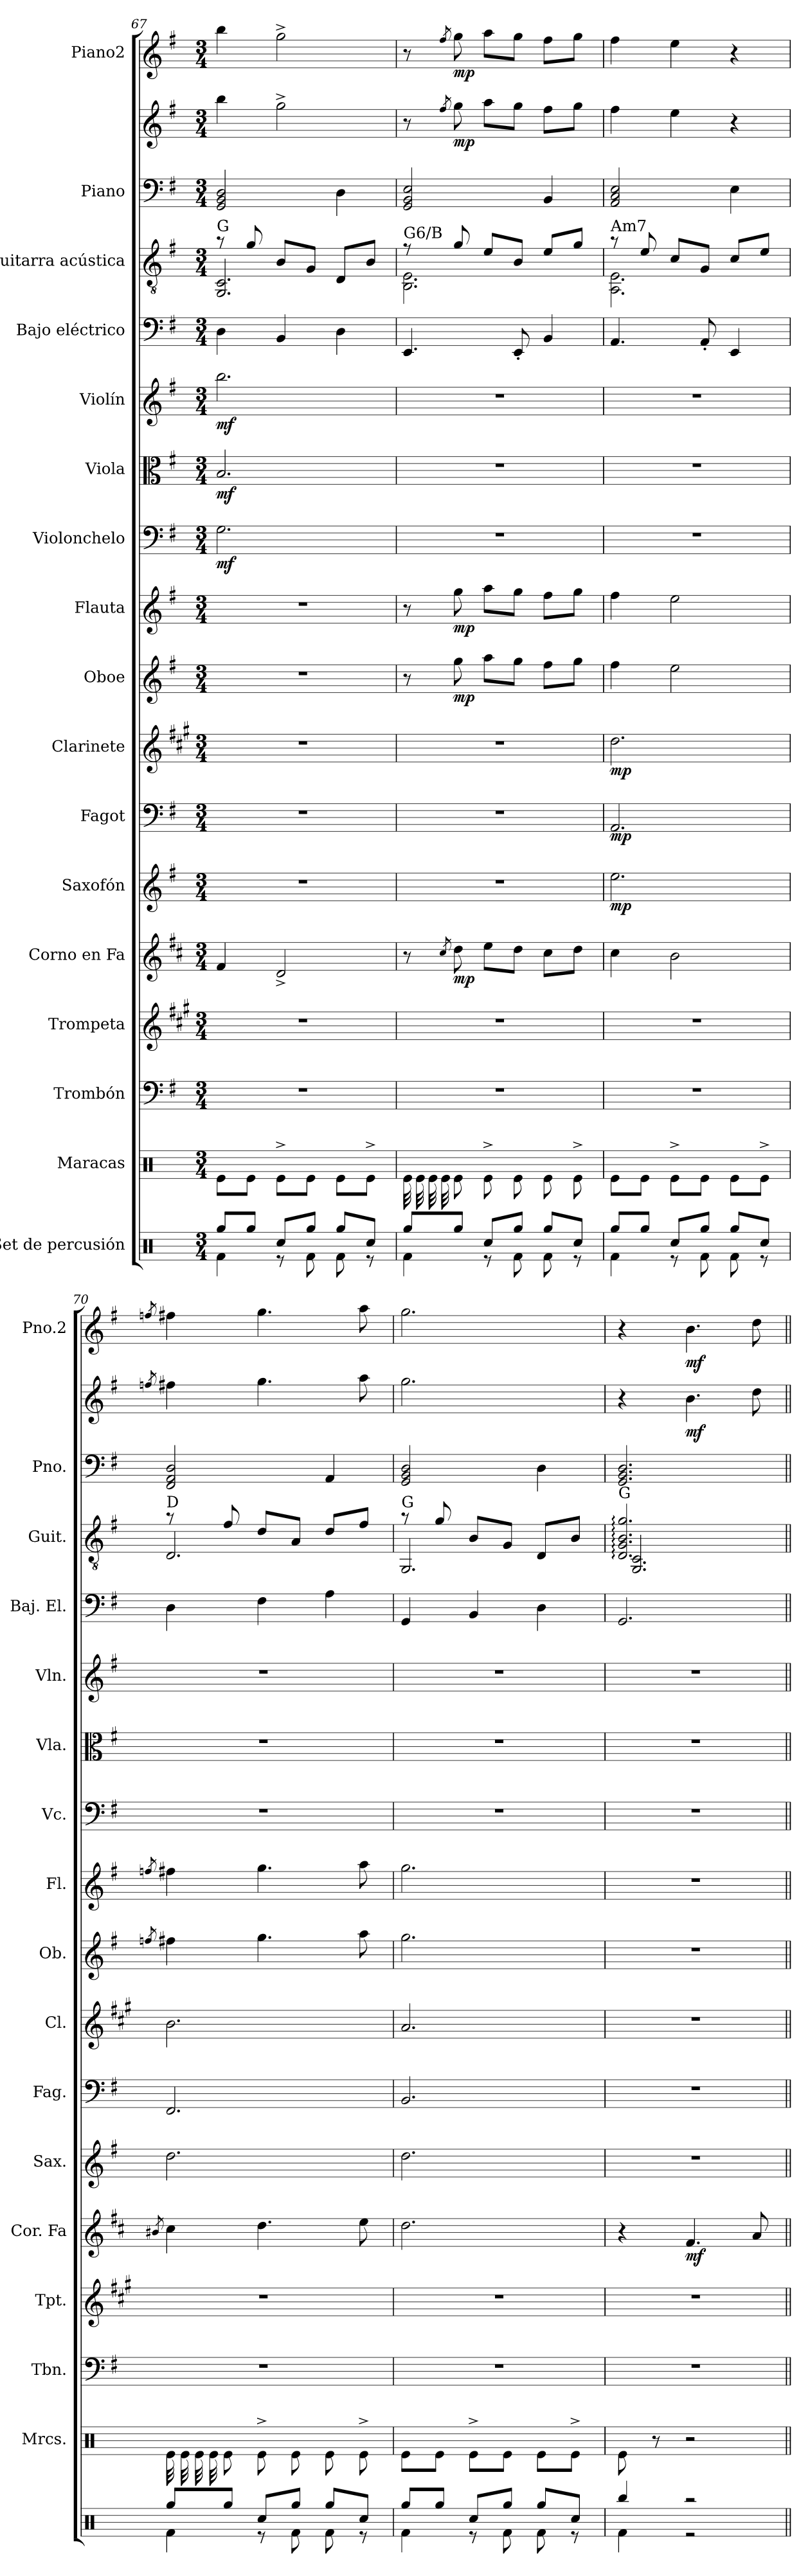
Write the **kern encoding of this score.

**kern	**kern	**kern	**kern	**kern	**dynam	**kern	**dynam	**kern	**dynam	**kern	**dynam	**kern	**dynam	**kern	**dynam	**kern	**dynam	**kern	**dynam	**kern	**dynam	**kern	**kern	**kern	**kern	**dynam	**kern	**dynam
*part17	*part16	*part15	*part14	*part13	*part13	*part12	*part12	*part11	*part11	*part10	*part10	*part9	*part9	*part8	*part8	*part7	*part7	*part6	*part6	*part5	*part5	*part4	*part3	*part2	*part2	*part2	*part1	*part1
*staff18	*staff17	*staff16	*staff15	*staff14	*staff14	*staff13	*staff13	*staff12	*staff12	*staff11	*staff11	*staff10	*staff10	*staff9	*staff9	*staff8	*staff8	*staff7	*staff7	*staff6	*staff6	*staff5	*staff4	*staff3	*staff2	*staff2/3	*staff1	*staff1
*I"Set de percusión	*I"Maracas	*I"Trombón	*I"Trompeta	*I"Corno en Fa	*	*I"Saxofón	*	*I"Fagot	*	*I"Clarinete	*	*I"Oboe	*	*I"Flauta	*	*I"Violonchelo	*	*I"Viola	*	*I"Violín	*	*I"Bajo eléctrico	*I"Guitarra acústica	*I"Piano	*	*	*I"Piano2	*
*	*I'Mrcs.	*I'Tbn.	*I'Tpt.	*I'Cor. Fa	*	*I'Sax.	*	*I'Fag.	*	*I'Cl.	*	*I'Ob.	*	*I'Fl.	*	*I'Vc.	*	*I'Vla.	*	*I'Vln.	*	*I'Baj. El.	*I'Guit.	*I'Pno.	*	*	*I'Pno.2	*
*clefX	*clefX	*clefF4	*clefG2	*clefG2	*	*clefG2	*	*clefF4	*	*clefG2	*	*clefG2	*	*clefG2	*	*clefF4	*	*clefC3	*	*clefG2	*	*clefF4	*clefGv2	*clefF4	*clefG2	*	*clefG2	*
*	*	*	*ITrd1c2	*ITrd4c7	*	*ITrd8c14	*	*	*	*ITrd1c2	*	*	*	*	*	*	*	*	*	*	*	*ITrd7c12	*	*	*	*	*	*
*k[]	*k[]	*k[f#]	*k[f#]	*k[f#]	*	*k[f#]	*	*k[f#]	*	*k[f#]	*	*k[f#]	*	*k[f#]	*	*k[f#]	*	*k[f#]	*	*k[f#]	*	*k[f#]	*k[f#]	*k[f#]	*k[f#]	*	*k[f#]	*
*M3/4	*M3/4	*M3/4	*M3/4	*M3/4	*	*M3/4	*	*M3/4	*	*M3/4	*	*M3/4	*	*M3/4	*	*M3/4	*	*M3/4	*	*M3/4	*	*M3/4	*M3/4	*M3/4	*M3/4	*	*M3/4	*
=67	=67	=67	=67	=67	=67	=67	=67	=67	=67	=67	=67	=67	=67	=67	=67	=67	=67	=67	=67	=67	=67	=67	=67	=67	=67	=67	=67	=67
*^	*	*	*	*	*	*	*	*	*	*	*	*	*	*	*	*	*	*	*	*	*	*	*^	*	*	*	*	*
!	!	!	!	!	!	!	!	!	!	!	!	!	!	!	!	!	!	!	!	!	!	!	!	!LO:TX:a:t=G	!	!	!	!	!	!
!	!	!	!	!	!	!	!	!	!	!	!	!	!	!	!	!	!	!LO:DY:b	!	!LO:DY:b	!	!LO:DY:b	!	!	!	!	!	!	!	!
8Rgg/L	4Rf\	8Re\L	2.r	2.r	4B/	.	2.r	.	2.r	.	2.r	.	2.r	.	2.r	.	2.G\	mf	2.B/	mf	2.bb\	mf	4DD\	8r	2.GG/ 2.C/	2GG/ 2BB/ 2D/	4bb\	.	4bb\	.
8Rgg/J	.	8Re\J	.	.	.	.	.	.	.	.	.	.	.	.	.	.	.	.	.	.	.	.	.	8g/	.	.	.	.	.	.
8Rcc/L	8r	8Re^\L	.	.	2G^/	.	.	.	.	.	.	.	.	.	.	.	.	.	.	.	.	.	4BBB/	8B/L	.	.	2gg^\	.	2gg^\	.
8Rgg/J	8Rf\	8Re\J	.	.	.	.	.	.	.	.	.	.	.	.	.	.	.	.	.	.	.	.	.	8G/J	.	.	.	.	.	.
8Rgg/L	8Rf\	8Re\L	.	.	.	.	.	.	.	.	.	.	.	.	.	.	.	.	.	.	.	.	4DD\	8D/L	.	4D\	.	.	.	.
8Rcc/J	8r	8Re^\J	.	.	.	.	.	.	.	.	.	.	.	.	.	.	.	.	.	.	.	.	.	8B/J	.	.	.	.	.	.
=68	=68	=68	=68	=68	=68	=68	=68	=68	=68	=68	=68	=68	=68	=68	=68	=68	=68	=68	=68	=68	=68	=68	=68	=68	=68	=68	=68	=68	=68	=68
!	!	!	!	!	!	!	!	!	!	!	!	!	!	!	!	!	!	!	!	!	!	!	!	!LO:TX:a:t=G6/B	!	!	!	!	!	!
*	*	*tremolo	*	*	*	*	*	*	*	*	*	*	*	*	*	*	*	*	*	*	*	*	*	*	*	*	*	*	*	*
8Rgg/L	4Rf\	32Re\LLL	2.r	2.r	8r	.	2.r	.	2.r	.	2.r	.	8r	.	8r	.	2.r	.	2.r	.	2.r	.	4.EEE/	8r	2.BB\ 2.E\	2GG/ 2BB/ 2E/	8r	.	8r	.
.	.	32Re\	.	.	.	.	.	.	.	.	.	.	.	.	.	.	.	.	.	.	.	.	.	.	.	.	.	.	.	.
.	.	32Re\	.	.	.	.	.	.	.	.	.	.	.	.	.	.	.	.	.	.	.	.	.	.	.	.	.	.	.	.
.	.	32Re\	.	.	.	.	.	.	.	.	.	.	.	.	.	.	.	.	.	.	.	.	.	.	.	.	.	.	.	.
*	*	*Xtremolo	*	*	*	*	*	*	*	*	*	*	*	*	*	*	*	*	*	*	*	*	*	*	*	*	*	*	*	*
.	.	.	.	.	8qf#/	.	.	.	.	.	.	.	.	.	.	.	.	.	.	.	.	.	.	.	.	.	8qff#/	.	8qff#/	.
!	!	!	!	!	!	!LO:DY:b	!	!	!	!	!	!	!	!LO:DY:b	!	!LO:DY:b	!	!	!	!	!	!	!	!	!	!	!	!LO:DY:b	!	!LO:DY:b
8Rgg/J	.	8Re\J	.	.	8g\	mp	.	.	.	.	.	.	8gg\	mp	8gg\	mp	.	.	.	.	.	.	.	8g/	.	.	8gg\	mp	8gg\	mp
8Rcc/L	8r	8Re^\L	.	.	8a\L	.	.	.	.	.	.	.	8aa\L	.	8aa\L	.	.	.	.	.	.	.	.	8e/L	.	.	8aa\L	.	8aa\L	.
8Rgg/J	8Rf\	8Re\J	.	.	8g\J	.	.	.	.	.	.	.	8gg\J	.	8gg\J	.	.	.	.	.	.	.	8EEE'/	8B/J	.	.	8gg\J	.	8gg\J	.
8Rgg/L	8Rf\	8Re\L	.	.	8f#\L	.	.	.	.	.	.	.	8ff#\L	.	8ff#\L	.	.	.	.	.	.	.	4BBB/	8e/L	.	4BB/	8ff#\L	.	8ff#\L	.
8Rcc/J	8r	8Re^\J	.	.	8g\J	.	.	.	.	.	.	.	8gg\J	.	8gg\J	.	.	.	.	.	.	.	.	8g/J	.	.	8gg\J	.	8gg\J	.
=69	=69	=69	=69	=69	=69	=69	=69	=69	=69	=69	=69	=69	=69	=69	=69	=69	=69	=69	=69	=69	=69	=69	=69	=69	=69	=69	=69	=69	=69	=69
!	!	!	!	!	!	!	!	!	!	!	!	!	!	!	!	!	!	!	!	!	!	!	!	!LO:TX:a:t=Am7	!	!	!	!	!	!
!	!	!	!	!	!	!	!	!LO:DY:b	!	!LO:DY:b	!	!LO:DY:b	!	!	!	!	!	!	!	!	!	!	!	!	!	!	!	!	!	!
8Rgg/L	4Rf\	8Re\L	2.r	2.r	4f#\	.	2.e\	mp	2.AA/	mp	2.cc\	mp	4ff#\	.	4ff#\	.	2.r	.	2.r	.	2.r	.	4.AAA/	8r	2.AA\ 2.E\	2AA/ 2C/ 2E/	4ff#\	.	4ff#\	.
8Rgg/J	.	8Re\J	.	.	.	.	.	.	.	.	.	.	.	.	.	.	.	.	.	.	.	.	.	8e/	.	.	.	.	.	.
8Rcc/L	8r	8Re^\L	.	.	2e\	.	.	.	.	.	.	.	2ee\	.	2ee\	.	.	.	.	.	.	.	.	8c/L	.	.	4ee\	.	4ee\	.
8Rgg/J	8Rf\	8Re\J	.	.	.	.	.	.	.	.	.	.	.	.	.	.	.	.	.	.	.	.	8AAA'/	8G/J	.	.	.	.	.	.
8Rgg/L	8Rf\	8Re\L	.	.	.	.	.	.	.	.	.	.	.	.	.	.	.	.	.	.	.	.	4EEE/	8c/L	.	4E\	4r	.	4r	.
8Rcc/J	8r	8Re^\J	.	.	.	.	.	.	.	.	.	.	.	.	.	.	.	.	.	.	.	.	.	8e/J	.	.	.	.	.	.
!!LO:PB:g=z
=70	=70	=70	=70	=70	=70	=70	=70	=70	=70	=70	=70	=70	=70	=70	=70	=70	=70	=70	=70	=70	=70	=70	=70	=70	=70	=70	=70	=70	=70	=70
.	.	.	.	.	8qe#X/	.	.	.	.	.	.	.	8qffn/	.	8qffn/	.	.	.	.	.	.	.	.	.	.	.	8qffn/	.	8qffn/	.
!	!	!	!	!	!	!	!	!	!	!	!	!	!	!	!	!	!	!	!	!	!	!	!	!LO:TX:a:t=D	!	!	!	!	!	!
*	*	*tremolo	*	*	*	*	*	*	*	*	*	*	*	*	*	*	*	*	*	*	*	*	*	*	*	*	*	*	*	*
8Rgg/L	4Rf\	32Re\LLL	2.r	2.r	4f#\	.	2.d\	.	2.FF#/	.	2.a\	.	4ff#X\	.	4ff#X\	.	2.r	.	2.r	.	2.r	.	4DD\	8r	2.D/	2FF#/ 2AA/ 2D/	4ff#X\	.	4ff#X\	.
.	.	32Re\	.	.	.	.	.	.	.	.	.	.	.	.	.	.	.	.	.	.	.	.	.	.	.	.	.	.	.	.
.	.	32Re\	.	.	.	.	.	.	.	.	.	.	.	.	.	.	.	.	.	.	.	.	.	.	.	.	.	.	.	.
.	.	32Re\	.	.	.	.	.	.	.	.	.	.	.	.	.	.	.	.	.	.	.	.	.	.	.	.	.	.	.	.
*	*	*Xtremolo	*	*	*	*	*	*	*	*	*	*	*	*	*	*	*	*	*	*	*	*	*	*	*	*	*	*	*	*
8Rgg/J	.	8Re\J	.	.	.	.	.	.	.	.	.	.	.	.	.	.	.	.	.	.	.	.	.	8f#/	.	.	.	.	.	.
8Rcc/L	8r	8Re^\L	.	.	4.g\	.	.	.	.	.	.	.	4.gg\	.	4.gg\	.	.	.	.	.	.	.	4FF#\	8d/L	.	.	4.gg\	.	4.gg\	.
8Rgg/J	8Rf\	8Re\J	.	.	.	.	.	.	.	.	.	.	.	.	.	.	.	.	.	.	.	.	.	8A/J	.	.	.	.	.	.
8Rgg/L	8Rf\	8Re\L	.	.	.	.	.	.	.	.	.	.	.	.	.	.	.	.	.	.	.	.	4AA\	8d/L	.	4AA/	.	.	.	.
8Rcc/J	8r	8Re^\J	.	.	8a\	.	.	.	.	.	.	.	8aa\	.	8aa\	.	.	.	.	.	.	.	.	8f#/J	.	.	8aa\	.	8aa\	.
=71	=71	=71	=71	=71	=71	=71	=71	=71	=71	=71	=71	=71	=71	=71	=71	=71	=71	=71	=71	=71	=71	=71	=71	=71	=71	=71	=71	=71	=71	=71
!	!	!	!	!	!	!	!	!	!	!	!	!	!	!	!	!	!	!	!	!	!	!	!	!LO:TX:a:t=G	!	!	!	!	!	!
8Rgg/L	4Rf\	8Re\L	2.r	2.r	2.g\	.	2.d\	.	2.BB/	.	2.g/	.	2.gg\	.	2.gg\	.	2.r	.	2.r	.	2.r	.	4GGG/	8r	2.GG/	2GG/ 2BB/ 2D/	2.gg\	.	2.gg\	.
8Rgg/J	.	8Re\J	.	.	.	.	.	.	.	.	.	.	.	.	.	.	.	.	.	.	.	.	.	8g/	.	.	.	.	.	.
8Rcc/L	8r	8Re^\L	.	.	.	.	.	.	.	.	.	.	.	.	.	.	.	.	.	.	.	.	4BBB/	8B/L	.	.	.	.	.	.
8Rgg/J	8Rf\	8Re\J	.	.	.	.	.	.	.	.	.	.	.	.	.	.	.	.	.	.	.	.	.	8G/J	.	.	.	.	.	.
8Rgg/L	8Rf\	8Re\L	.	.	.	.	.	.	.	.	.	.	.	.	.	.	.	.	.	.	.	.	4DD\	8D/L	.	4D\	.	.	.	.
8Rcc/J	8r	8Re^\J	.	.	.	.	.	.	.	.	.	.	.	.	.	.	.	.	.	.	.	.	.	8B/J	.	.	.	.	.	.
=72	=72	=72	=72	=72	=72	=72	=72	=72	=72	=72	=72	=72	=72	=72	=72	=72	=72	=72	=72	=72	=72	=72	=72	=72	=72	=72	=72	=72	=72	=72
!	!	!	!	!	!	!	!	!	!	!	!	!	!	!	!	!	!	!	!	!	!	!	!	!LO:TX:a:t=G	!	!	!	!	!	!
4Rbb/	4Rf\	8Re\	2.r	2.r	4r	.	2.r	.	2.r	.	2.r	.	2.r	.	2.r	.	2.r	.	2.r	.	2.r	.	2.GGG/	2.D/: 2.G/: 2.B/: 2.g/:	2.GG/ 2.C/	2.GG/ 2.BB/ 2.D/	4r	.	4r	.
.	.	8r	.	.	.	.	.	.	.	.	.	.	.	.	.	.	.	.	.	.	.	.	.	.	.	.	.	.	.	.
!	!	!	!	!	!	!LO:DY:b	!	!	!	!	!	!	!	!	!	!	!	!	!	!	!	!	!	!	!	!	!	!LO:DY:b	!	!LO:DY:b
2r	2r	2r	.	.	4.B/	mf	.	.	.	.	.	.	.	.	.	.	.	.	.	.	.	.	.	.	.	.	4.b\	mf	4.b\	mf
.	.	.	.	.	8d/	.	.	.	.	.	.	.	.	.	.	.	.	.	.	.	.	.	.	.	.	.	8dd\	.	8dd\	.
*v	*v	*	*	*	*	*	*	*	*	*	*	*	*	*	*	*	*	*	*	*	*	*	*	*v	*v	*	*	*	*	*
=||	=||	=||	=||	=||	=||	=||	=||	=||	=||	=||	=||	=||	=||	=||	=||	=||	=||	=||	=||	=||	=||	=||	=||	=||	=||	=||	=||	=||
*-	*-	*-	*-	*-	*-	*-	*-	*-	*-	*-	*-	*-	*-	*-	*-	*-	*-	*-	*-	*-	*-	*-	*-	*-	*-	*-	*-	*-
